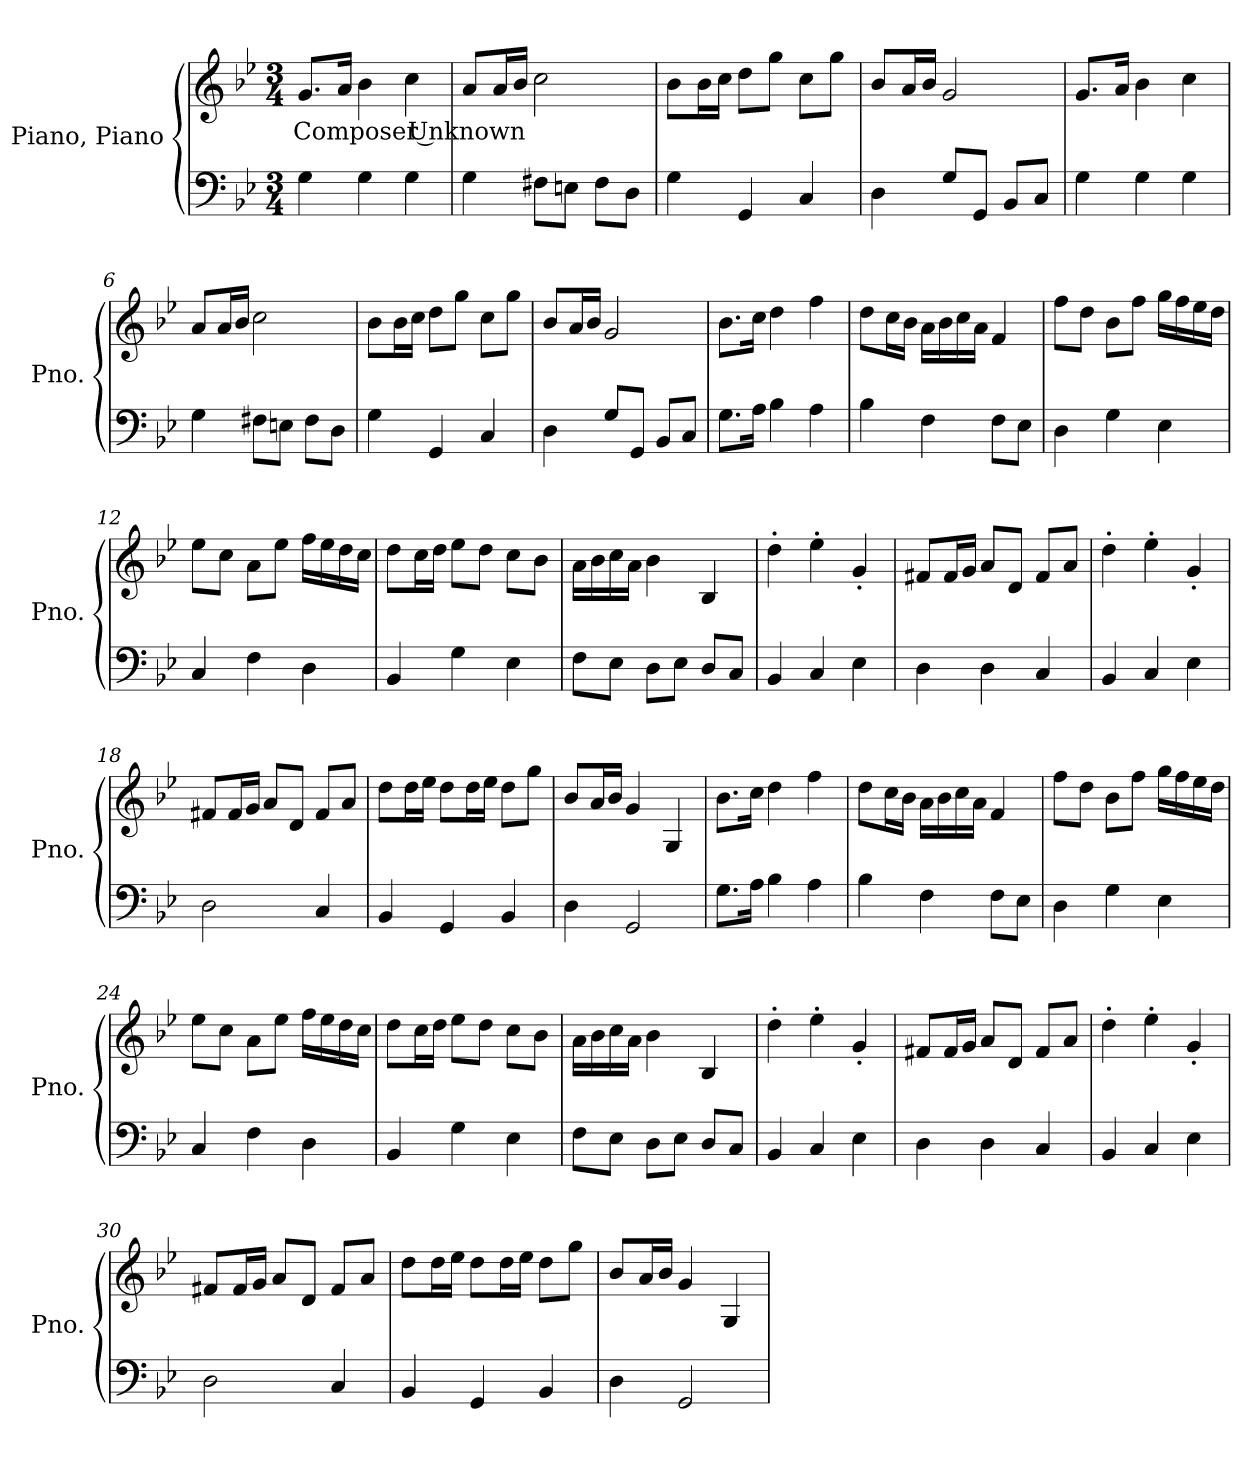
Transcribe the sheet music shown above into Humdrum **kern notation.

**kern	**kern	**text
*part1	*part1	*part1
*staff2	*staff1	*staff1
*I"Piano, Piano	*	*
*I'Pno.	*	*
*clefF4	*clefG2	*
*k[b-e-]	*k[b-e-]	*
*M3/4	*M3/4	*
*MM80	*MM80	*
=1	=1	=1
!	!	!LO:LY:b
4G\	8.g/L	Composer Unknown
.	16a/Jk	.
4G\	4b-\	.
4G\	4cc\	.
=2	=2	=2
4G\	8a/L	.
.	16a/L	.
.	16b-/JJ	.
8F#X\L	2cc\	.
8En\J	.	.
8F#\L	.	.
8D\J	.	.
=3	=3	=3
4G\	8b-\L	.
.	16b-\L	.
.	16cc\JJ	.
4GG/	8dd\L	.
.	8gg\J	.
4C/	8cc\L	.
.	8gg\J	.
=4	=4	=4
4D\	8b-/L	.
.	16a/L	.
.	16b-/JJ	.
8G/L	2g/	.
8GG/J	.	.
8BB-/L	.	.
8C/J	.	.
=5	=5	=5
*	*MM100	*
4G\	8.g/L	.
.	16a/Jk	.
4G\	4b-\	.
4G\	4cc\	.
!!LO:LB:g=z
=6	=6	=6
4G\	8a/L	.
.	16a/L	.
.	16b-/JJ	.
8F#X\L	2cc\	.
8En\J	.	.
8F#\L	.	.
8D\J	.	.
=7	=7	=7
4G\	8b-\L	.
.	16b-\L	.
.	16cc\JJ	.
4GG/	8dd\L	.
.	8gg\J	.
4C/	8cc\L	.
.	8gg\J	.
=8	=8	=8
4D\	8b-/L	.
.	16a/L	.
.	16b-/JJ	.
8G/L	2g/	.
8GG/J	.	.
8BB-/L	.	.
8C/J	.	.
=9	=9	=9
8.G\L	8.b-\L	.
16A\Jk	16cc\Jk	.
4B-\	4dd\	.
4A\	4ff\	.
=10	=10	=10
4B-\	8dd\L	.
.	16cc\L	.
.	16b-\JJ	.
4F\	16a\LL	.
.	16b-\	.
.	16cc\	.
.	16a\JJ	.
8F\L	4f/	.
8E-\J	.	.
!!LO:LB:g=z
=11	=11	=11
4D\	8ff\L	.
.	8dd\J	.
4G\	8b-\L	.
.	8ff\J	.
4E-\	16gg\LL	.
.	16ff\	.
.	16ee-\	.
.	16dd\JJ	.
=12	=12	=12
4C/	8ee-\L	.
.	8cc\J	.
4F\	8a\L	.
.	8ee-\J	.
4D\	16ff\LL	.
.	16ee-\	.
.	16dd\	.
.	16cc\JJ	.
=13	=13	=13
4BB-/	8dd\L	.
.	16cc\L	.
.	16dd\JJ	.
4G\	8ee-\L	.
.	8dd\J	.
4E-\	8cc\L	.
.	8b-\J	.
=14	=14	=14
8F\L	16a\LL	.
.	16b-\	.
8E-\J	16cc\	.
.	16a\JJ	.
8D\L	4b-\	.
8E-\J	.	.
8D/L	4B-/	.
8C/J	.	.
=15	=15	=15
4BB-/	4dd'\	.
4C/	4ee-'\	.
4E-\	4g'/	.
=16	=16	=16
4D\	8f#X/L	.
.	16f#/L	.
.	16g/JJ	.
4D\	8a/L	.
.	8d/J	.
4C/	8f#/L	.
.	8a/J	.
!!LO:LB:g=z
=17	=17	=17
4BB-/	4dd'\	.
4C/	4ee-'\	.
4E-\	4g'/	.
=18	=18	=18
2D\	8f#X/L	.
.	16f#/L	.
.	16g/JJ	.
.	8a/L	.
.	8d/J	.
4C/	8f#/L	.
.	8a/J	.
=19	=19	=19
4BB-/	8dd\L	.
.	16dd\L	.
.	16ee-\JJ	.
4GG/	8dd\L	.
.	16dd\L	.
.	16ee-\JJ	.
4BB-/	8dd\L	.
.	8gg\J	.
=20	=20	=20
4D\	8b-/L	.
.	16a/L	.
.	16b-/JJ	.
2GG/	4g/	.
.	4G/	.
=21	=21	=21
8.G\L	8.b-\L	.
16A\Jk	16cc\Jk	.
4B-\	4dd\	.
4A\	4ff\	.
=22	=22	=22
4B-\	8dd\L	.
.	16cc\L	.
.	16b-\JJ	.
4F\	16a\LL	.
.	16b-\	.
.	16cc\	.
.	16a\JJ	.
8F\L	4f/	.
8E-\J	.	.
!!LO:LB:g=z
=23	=23	=23
4D\	8ff\L	.
.	8dd\J	.
4G\	8b-\L	.
.	8ff\J	.
4E-\	16gg\LL	.
.	16ff\	.
.	16ee-\	.
.	16dd\JJ	.
=24	=24	=24
4C/	8ee-\L	.
.	8cc\J	.
4F\	8a\L	.
.	8ee-\J	.
4D\	16ff\LL	.
.	16ee-\	.
.	16dd\	.
.	16cc\JJ	.
=25	=25	=25
4BB-/	8dd\L	.
.	16cc\L	.
.	16dd\JJ	.
4G\	8ee-\L	.
.	8dd\J	.
4E-\	8cc\L	.
.	8b-\J	.
=26	=26	=26
8F\L	16a\LL	.
.	16b-\	.
8E-\J	16cc\	.
.	16a\JJ	.
8D\L	4b-\	.
8E-\J	.	.
8D/L	4B-/	.
8C/J	.	.
=27	=27	=27
4BB-/	4dd'\	.
4C/	4ee-'\	.
4E-\	4g'/	.
=28	=28	=28
4D\	8f#X/L	.
.	16f#/L	.
.	16g/JJ	.
4D\	8a/L	.
.	8d/J	.
4C/	8f#/L	.
.	8a/J	.
!!LO:LB:g=z
=29	=29	=29
4BB-/	4dd'\	.
4C/	4ee-'\	.
4E-\	4g'/	.
=30	=30	=30
2D\	8f#X/L	.
.	16f#/L	.
.	16g/JJ	.
.	8a/L	.
.	8d/J	.
4C/	8f#/L	.
.	8a/J	.
=31	=31	=31
4BB-/	8dd\L	.
.	16dd\L	.
.	16ee-\JJ	.
4GG/	8dd\L	.
.	16dd\L	.
.	16ee-\JJ	.
4BB-/	8dd\L	.
.	8gg\J	.
=32	=32	=32
4D\	8b-/L	.
.	16a/L	.
.	16b-/JJ	.
2GG/	4g/	.
.	4G/	.
=	=	=
*-	*-	*-
